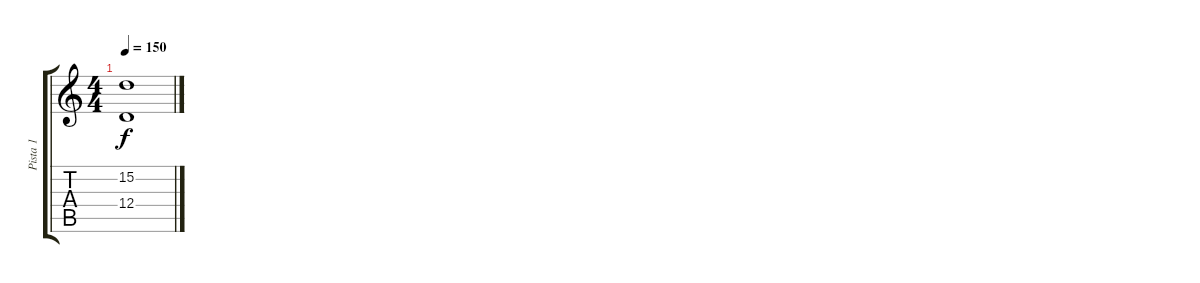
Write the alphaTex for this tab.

\track ("Pista 1" "Pista 1") {instrument fx6goblins}
\staff {score tabs}
\tuning (E4 B3 G3 D3 A2 E2) {hide}
\ts (4 4)
\tempo 150
\clef g2
\ks c
(15.2{t} 12.4{t}).1{dy f}
